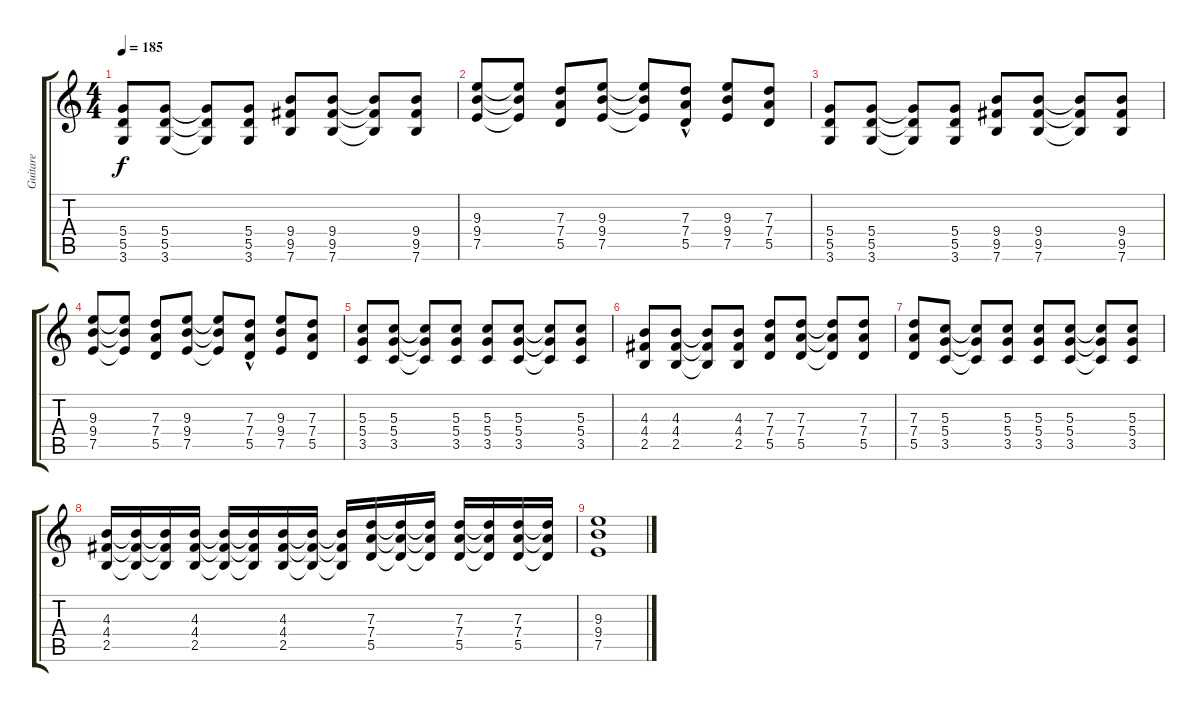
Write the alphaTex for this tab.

\track ("Guitare" "Guitare") {instrument overdrivenguitar}
\staff {score tabs}
\tuning (E4 B3 G3 D3 A2 E2) {hide}
\ts (4 4)
\tempo 185
\clef g2
\ks c
(5.4 5.5 3.6).8{dy f} (5.4 5.5 3.6).8 (5.4{t} 5.5{t} 3.6{t}).8 (5.4 5.5 3.6).8 (9.4 9.5 7.6).8 (9.4 9.5 7.6).8 (9.4{t} 9.5{t} 7.6{t}).8 (9.4 9.5 7.6).8 |
(9.3 9.4 7.5).8 (9.3{t} 9.4{t} 7.5{t}).8 (7.3 7.4 5.5).8 (9.3 9.4 7.5).8 (9.3{t} 9.4{t} 7.5{t}).8 (7.3 7.4 5.5{hac}).8 (9.3 9.4 7.5).8 (7.3 7.4 5.5).8 |
(5.4 5.5 3.6).8 (5.4 5.5 3.6).8 (5.4{t} 5.5{t} 3.6{t}).8 (5.4 5.5 3.6).8 (9.4 9.5 7.6).8 (9.4 9.5 7.6).8 (9.4{t} 9.5{t} 7.6{t}).8 (9.4 9.5 7.6).8 |
(9.3 9.4 7.5).8 (9.3{t} 9.4{t} 7.5{t}).8 (7.3 7.4 5.5).8 (9.3 9.4 7.5).8 (9.3{t} 9.4{t} 7.5{t}).8 (7.3 7.4 5.5{hac}).8 (9.3 9.4 7.5).8 (7.3 7.4 5.5).8 |
(5.3 5.4 3.5).8 (5.3 5.4 3.5).8 (5.3{t} 5.4{t} 3.5{t}).8 (5.3 5.4 3.5).8 (5.3 5.4 3.5).8 (5.3 5.4 3.5).8 (5.3{t} 5.4{t} 3.5{t}).8 (5.3 5.4 3.5).8 |
(4.3 4.4 2.5).8 (4.3 4.4 2.5).8 (4.3{t} 4.4{t} 2.5{t}).8 (4.3 4.4 2.5).8 (7.3 7.4 5.5).8 (7.3 7.4 5.5).8 (7.3{t} 7.4{t} 5.5{t}).8 (7.3 7.4 5.5).8 |
(7.3 7.4 5.5).8 (5.3 5.4 3.5).8 (5.3{t} 5.4{t} 3.5{t}).8 (5.3 5.4 3.5).8 (5.3 5.4 3.5).8 (5.3 5.4 3.5).8 (5.3{t} 5.4{t} 3.5{t}).8 (5.3 5.4 3.5).8 |
(4.3 4.4 2.5).16 (4.3{t} 4.4{t} 2.5{t}).16 (4.3{t} 4.4{t} 2.5{t}).16 (4.3 4.4 2.5).16 (4.3{t} 4.4{t} 2.5{t}).16 (4.3{t} 4.4{t} 2.5{t}).16 (4.3 4.4 2.5).16 (4.3{t} 4.4{t} 2.5{t}).16 (4.3{t} 4.4{t} 2.5{t}).16 (7.3 7.4 5.5).16 (7.3{t} 7.4{t} 5.5{t}).16 (7.3{t} 7.4{t} 5.5{t}).16 (7.3 7.4 5.5).16 (7.3{t} 7.4{t} 5.5{t}).16 (7.3 7.4 5.5).16 (7.3{t} 7.4{t} 5.5{t}).16 |
(9.3 9.4 7.5).1
